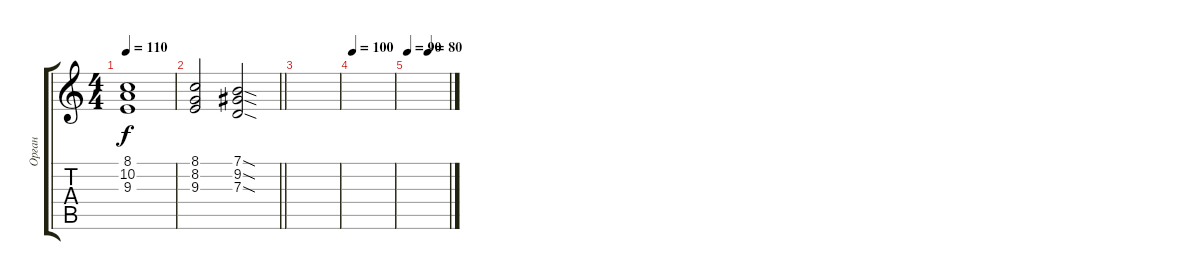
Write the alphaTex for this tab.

\track ("Орган" "Орган") {instrument drawbarorgan}
\staff {score tabs}
\tuning (E4 B3 G3 D3 A2 E2) {hide}
\ts (4 4)
\tempo 110
\clef g2
\ks c
(8.1 10.2 9.3).1{dy f} |
\barLineRight lightlight
(8.1 8.2 9.3).2 (7.1{sod} 9.2{sod} 7.3{sod}).2 |
|
\tempo 100
|
\tempo 90
\tempo (80 0.5)
